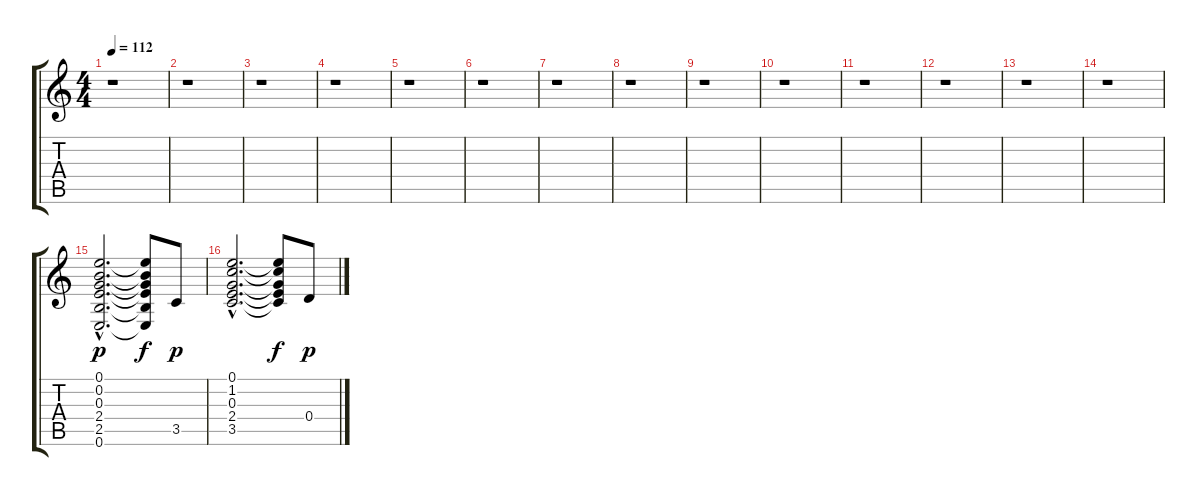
\track "" {instrument electricguitarclean}
\staff {score tabs}
\tuning (E4 B3 G3 D3 A2 E2) {hide}
\ts (4 4)
\tempo 112
\clef g2
\ks c
r.1{dy f} |
r.1 |
r.1 |
r.1 |
r.1 |
r.1 |
r.1 |
r.1 |
r.1 |
r.1 |
r.1 |
r.1 |
r.1 |
r.1 |
(0.1{hac} 0.2{hac} 0.3{hac} 2.4{hac} 2.5{hac} 0.6{hac}).2{d dy p volume 14 balance 10} (0.1{t} 0.2{t} 0.3{t} 2.4{t} 2.5{t} 0.6{t}).8{dy f} 3.5.8{dy p} |
(0.1{hac} 1.2{hac} 0.3{hac} 2.4{hac} 3.5{hac}).2{d} (0.1{t} 1.2{t} 0.3{t} 2.4{t} 3.5{t}).8{dy f} 0.4.8{dy p}
